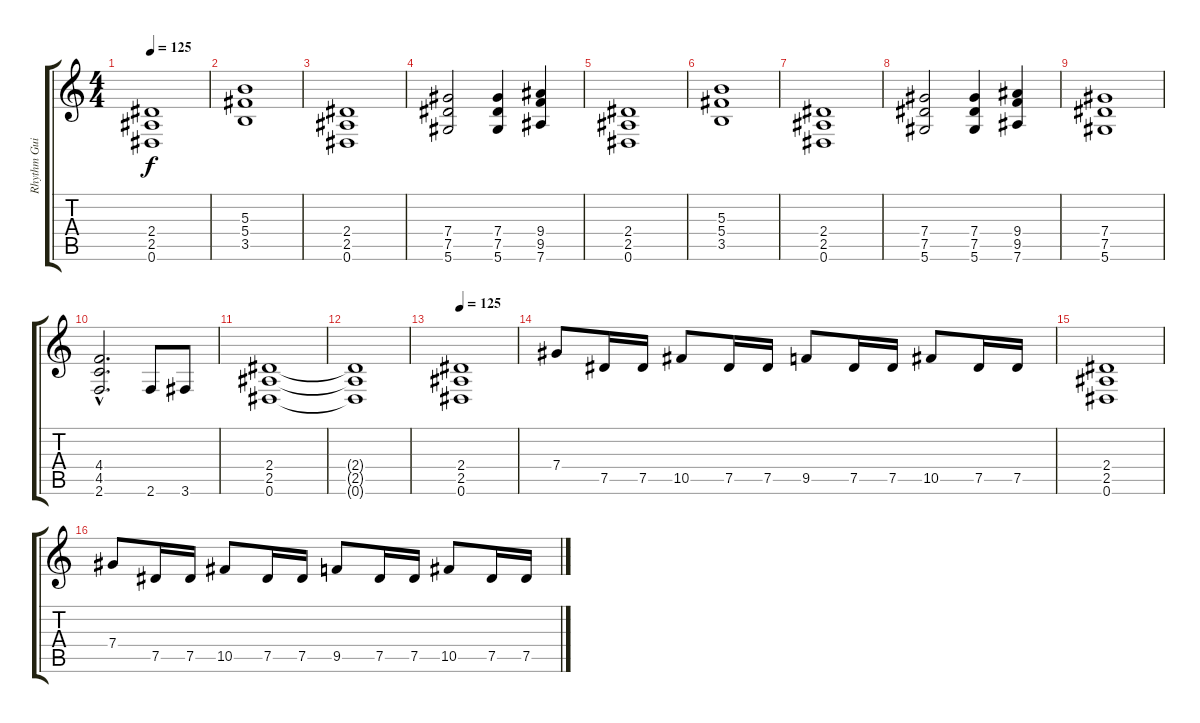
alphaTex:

\track ("Rhythm Guitar" "Rhythm Gui") {instrument distortionguitar}
\staff {score tabs}
\tuning (Eb4 Bb3 Gb3 Db3 Ab2 Eb2) {hide}
\ts (4 4)
\tempo 120
\tempo 125
\clef g2
\ks c
(2.4 2.5 0.6).1{dy f} |
(5.3 5.4 3.5).1 |
(2.4 2.5 0.6).1 |
(7.4 7.5 5.6).2 (7.4 7.5 5.6).4 (9.4 9.5 7.6).4 |
(2.4 2.5 0.6).1 |
(5.3 5.4 3.5).1 |
(2.4 2.5 0.6).1 |
(7.4 7.5 5.6).2 (7.4 7.5 5.6).4 (9.4 9.5 7.6).4 |
(7.4 7.5 5.6).1 |
(4.4{hac} 4.5{hac} 2.6{hac}).2{d} 2.6.8 3.6.8 |
(2.4 2.5 0.6).1 |
(2.4{t} 2.5{t} 0.6{t}).1 |
\tempo 125
(2.4 2.5 0.6).1 |
7.4.8 7.5.16 7.5.16 10.5.8 7.5.16 7.5.16 9.5.8 7.5.16 7.5.16 10.5.8 7.5.16 7.5.16 |
(2.4 2.5 0.6).1 |
7.4.8 7.5.16 7.5.16 10.5.8 7.5.16 7.5.16 9.5.8 7.5.16 7.5.16 10.5.8 7.5.16 7.5.16
